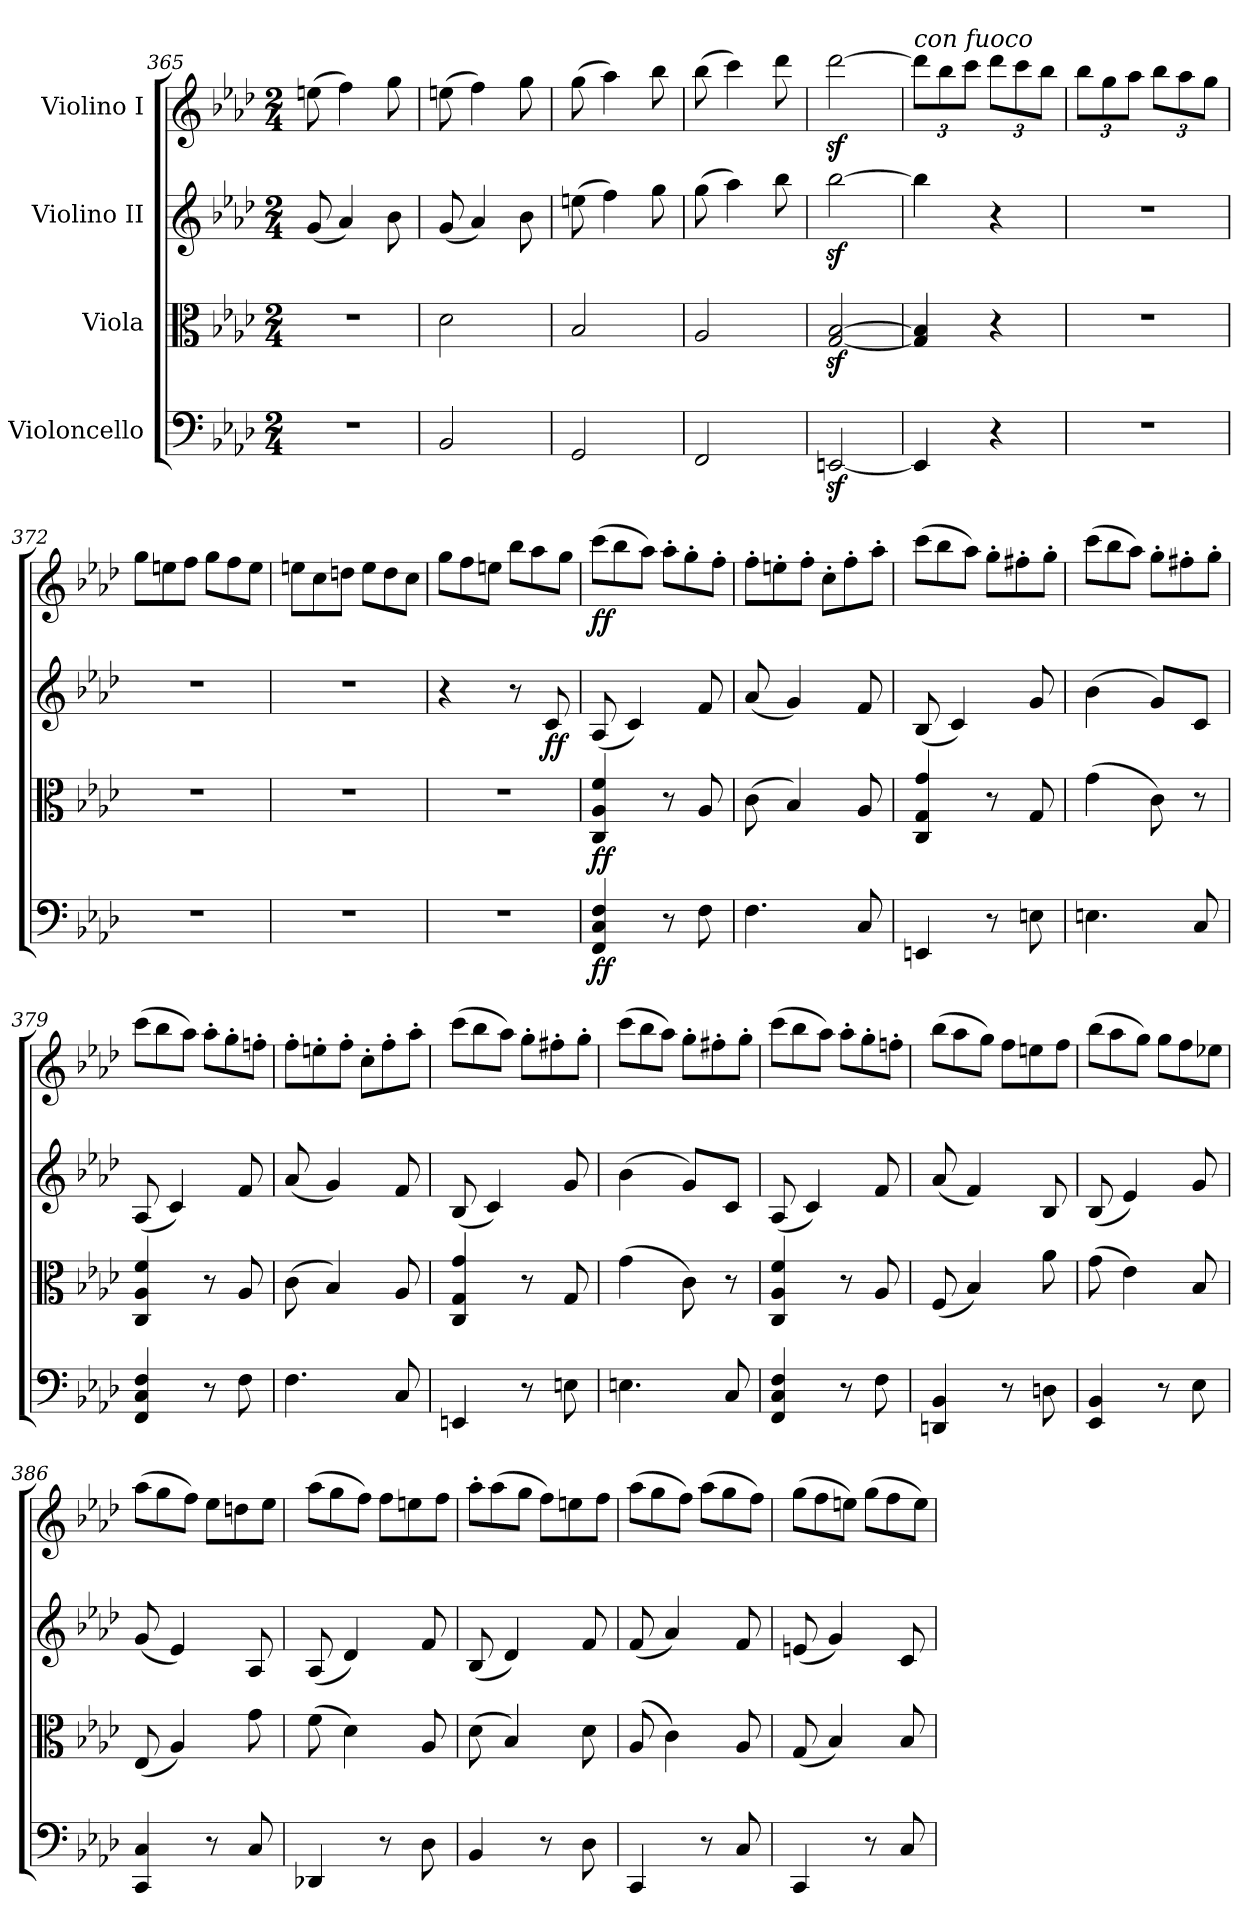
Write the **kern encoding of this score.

**kern	**dynam	**kern	**dynam	**kern	**dynam	**kern	**dynam
*part4	*part4	*part3	*part3	*part2	*part2	*part1	*part1
*staff4	*staff4	*staff3	*staff3	*staff2	*staff2	*staff1	*staff1
*I"Violoncello	*	*I"Viola	*	*I"Violino II	*	*I"Violino I	*
*clefF4	*	*clefC3	*	*clefG2	*	*clefG2	*
*k[b-e-a-d-]	*	*k[b-e-a-d-]	*	*k[b-e-a-d-]	*	*k[b-e-a-d-]	*
*M2/4	*	*M2/4	*	*M2/4	*	*M2/4	*
=365	=365	=365	=365	=365	=365	=365	=365
!	!	!	!	!	!LO:DY:b	!	!LO:DY:b
2r	.	2r	.	(8g/	other-dynamics	(8een\	other-dynamics
.	.	.	.	4a-/)	.	4ff\)	.
.	.	.	.	8b-\	.	8gg\	.
!!LO:LB:g=z
=366	=366	=366	=366	=366	=366	=366	=366
!	!LO:DY:b	!	!LO:DY:b	!	!	!	!
2BB-/	other-dynamics	2d-\	other-dynamics	(8g/	.	(8een\	.
.	.	.	.	4a-/)	.	4ff\)	.
.	.	.	.	8b-\	.	8gg\	.
=367	=367	=367	=367	=367	=367	=367	=367
2GG/	.	2B-/	.	(8een\	.	(8gg\	.
.	.	.	.	4ff\)	.	4aa-\)	.
.	.	.	.	8gg\	.	8bb-\	.
=368	=368	=368	=368	=368	=368	=368	=368
2FF/	.	2A-/	.	(8gg\	.	(8bb-\	.
.	.	.	.	4aa-\)	.	4ccc\)	.
.	.	.	.	8bb-\	.	8ddd-\	.
=369	=369	=369	=369	=369	=369	=369	=369
[2EEnz</	.	[2G/z< [2B-/z<	.	[2bb-z<\	.	[2ddd-z<\	.
=370	=370	=370	=370	=370	=370	=370	=370
*	*	*	*	*	*	*Xbrackettup	*
!	!	!	!	!	!	!LO:TX:a:i:t=con fuoco	!
4EE/]	.	4G/] 4B-/]	.	4bb-\]	.	12ddd-\L]	.
.	.	.	.	.	.	12bb-\	.
.	.	.	.	.	.	12ccc\J	.
4r	.	4r	.	4r	.	12ddd-\L	.
.	.	.	.	.	.	12ccc\	.
.	.	.	.	.	.	12bb-\J	.
=371	=371	=371	=371	=371	=371	=371	=371
2r	.	2r	.	2r	.	12bb-\L	.
.	.	.	.	.	.	12gg\	.
.	.	.	.	.	.	12aa-\J	.
.	.	.	.	.	.	12bb-\L	.
.	.	.	.	.	.	12aa-\	.
.	.	.	.	.	.	12gg\J	.
=372	=372	=372	=372	=372	=372	=372	=372
*	*	*	*	*	*	*Xtuplet	*
2r	.	2r	.	2r	.	12gg\L	.
.	.	.	.	.	.	12een\	.
.	.	.	.	.	.	12ff\J	.
.	.	.	.	.	.	12gg\L	.
.	.	.	.	.	.	12ff\	.
.	.	.	.	.	.	12ee\J	.
!!LO:PB:g=z
=373	=373	=373	=373	=373	=373	=373	=373
2r	.	2r	.	2r	.	12een\L	.
.	.	.	.	.	.	12cc\	.
.	.	.	.	.	.	12ddn\J	.
.	.	.	.	.	.	12ee\L	.
.	.	.	.	.	.	12dd\	.
.	.	.	.	.	.	12cc\J	.
=374	=374	=374	=374	=374	=374	=374	=374
2r	.	2r	.	4r	.	12gg\L	.
.	.	.	.	.	.	12ff\	.
.	.	.	.	.	.	12een\J	.
.	.	.	.	8r	.	12bb-\L	.
.	.	.	.	.	.	12aa-\	.
!	!	!	!	!	!LO:DY:b	!	!
.	.	.	.	8c/	ff	.	.
.	.	.	.	.	.	12gg\J	.
=375	=375	=375	=375	=375	=375	=375	=375
!	!LO:DY:b	!	!LO:DY:b	!	!	!	!LO:DY:b
4FF/ 4C/ 4F/	ff	4C/ 4A-/ 4f/	ff	(8A-/	.	(12ccc\L	ff
.	.	.	.	.	.	12bb-\	.
.	.	.	.	4c/)	.	.	.
.	.	.	.	.	.	12aa-\J)	.
8r	.	8r	.	.	.	12aa-'\L	.
.	.	.	.	.	.	12gg'\	.
8F\	.	8A-/	.	8f/	.	.	.
.	.	.	.	.	.	12ff'\J	.
=376	=376	=376	=376	=376	=376	=376	=376
4.F\	.	(8c\	.	(8a-/	.	12ff'\L	.
.	.	.	.	.	.	12een'\	.
.	.	4B-/)	.	4g/)	.	.	.
.	.	.	.	.	.	12ff'\J	.
.	.	.	.	.	.	12cc'\L	.
.	.	.	.	.	.	12ff'\	.
8C/	.	8A-/	.	8f/	.	.	.
.	.	.	.	.	.	12aa-'\J	.
=377	=377	=377	=377	=377	=377	=377	=377
4EEn/	.	4C/ 4G/ 4g/	.	(8B-/	.	(12ccc\L	.
.	.	.	.	.	.	12bb-\	.
.	.	.	.	4c/)	.	.	.
.	.	.	.	.	.	12aa-\J)	.
8r	.	8r	.	.	.	12gg'\L	.
.	.	.	.	.	.	12ff#X'\	.
8En\	.	8G/	.	8g/	.	.	.
.	.	.	.	.	.	12gg'\J	.
=378	=378	=378	=378	=378	=378	=378	=378
4.En\	.	(4g\	.	(4b-\	.	(12ccc\L	.
.	.	.	.	.	.	12bb-\	.
.	.	.	.	.	.	12aa-\J)	.
.	.	8c\)	.	8g/L)	.	12gg'\L	.
.	.	.	.	.	.	12ff#X'\	.
8C/	.	8r	.	8c/J	.	.	.
.	.	.	.	.	.	12gg'\J	.
!!LO:LB:g=z
=379	=379	=379	=379	=379	=379	=379	=379
4FF/ 4C/ 4F/	.	4C/ 4A-/ 4f/	.	(8A-/	.	(12ccc\L	.
.	.	.	.	.	.	12bb-\	.
.	.	.	.	4c/)	.	.	.
.	.	.	.	.	.	12aa-\J)	.
8r	.	8r	.	.	.	12aa-'\L	.
.	.	.	.	.	.	12gg'\	.
8F\	.	8A-/	.	8f/	.	.	.
.	.	.	.	.	.	12ffn'\J	.
=380	=380	=380	=380	=380	=380	=380	=380
4.F\	.	(8c\	.	(8a-/	.	12ff'\L	.
.	.	.	.	.	.	12een'\	.
.	.	4B-/)	.	4g/)	.	.	.
.	.	.	.	.	.	12ff'\J	.
.	.	.	.	.	.	12cc'\L	.
.	.	.	.	.	.	12ff'\	.
8C/	.	8A-/	.	8f/	.	.	.
.	.	.	.	.	.	12aa-'\J	.
=381	=381	=381	=381	=381	=381	=381	=381
4EEn/	.	4C/ 4G/ 4g/	.	(8B-/	.	(12ccc\L	.
.	.	.	.	.	.	12bb-\	.
.	.	.	.	4c/)	.	.	.
.	.	.	.	.	.	12aa-\J)	.
8r	.	8r	.	.	.	12gg'\L	.
.	.	.	.	.	.	12ff#X'\	.
8En\	.	8G/	.	8g/	.	.	.
.	.	.	.	.	.	12gg'\J	.
=382	=382	=382	=382	=382	=382	=382	=382
4.En\	.	(4g\	.	(4b-\	.	(12ccc\L	.
.	.	.	.	.	.	12bb-\	.
.	.	.	.	.	.	12aa-\J)	.
.	.	8c\)	.	8g/L)	.	12gg'\L	.
.	.	.	.	.	.	12ff#X'\	.
8C/	.	8r	.	8c/J	.	.	.
.	.	.	.	.	.	12gg'\J	.
=383	=383	=383	=383	=383	=383	=383	=383
4FF/ 4C/ 4F/	.	4C/ 4A-/ 4f/	.	(8A-/	.	(12ccc\L	.
.	.	.	.	.	.	12bb-\	.
.	.	.	.	4c/)	.	.	.
.	.	.	.	.	.	12aa-\J)	.
8r	.	8r	.	.	.	12aa-'\L	.
.	.	.	.	.	.	12gg'\	.
8F\	.	8A-/	.	8f/	.	.	.
.	.	.	.	.	.	12ffn'\J	.
!!LO:LB:g=z
=384	=384	=384	=384	=384	=384	=384	=384
!	!LO:DY:b	!	!LO:DY:b	!	!LO:DY:b	!	!LO:DY:b
4DDn/ 4BB-/	other-dynamics	(8F/	other-dynamics	(8a-/	other-dynamics	(12bb-\L	other-dynamics
.	.	.	.	.	.	12aa-\	.
.	.	4B-/)	.	4f/)	.	.	.
.	.	.	.	.	.	12gg\J)	.
8r	.	.	.	.	.	12ff\L	.
.	.	.	.	.	.	12een\	.
8Dn\	.	8a-\	.	8B-/	.	.	.
.	.	.	.	.	.	12ff\J	.
=385	=385	=385	=385	=385	=385	=385	=385
4EE-/ 4BB-/	.	(8g\	.	(8B-/	.	(12bb-\L	.
.	.	.	.	.	.	12aa-\	.
.	.	4e-\)	.	4e-/)	.	.	.
.	.	.	.	.	.	12gg\J)	.
8r	.	.	.	.	.	12gg\L	.
.	.	.	.	.	.	12ff\	.
8E-\	.	8B-/	.	8g/	.	.	.
.	.	.	.	.	.	12ee-X\J	.
=386	=386	=386	=386	=386	=386	=386	=386
4CC/ 4C/	.	(8E-/	.	(8g/	.	(12aa-\L	.
.	.	.	.	.	.	12gg\	.
.	.	4A-/)	.	4e-/)	.	.	.
.	.	.	.	.	.	12ff\J)	.
8r	.	.	.	.	.	12ee-\L	.
.	.	.	.	.	.	12ddn\	.
8C/	.	8g\	.	8A-/	.	.	.
.	.	.	.	.	.	12ee-\J	.
=387	=387	=387	=387	=387	=387	=387	=387
4DD-X/	.	(8f\	.	(8A-/	.	(12aa-\L	.
.	.	.	.	.	.	12gg\	.
.	.	4d-\)	.	4d-/)	.	.	.
.	.	.	.	.	.	12ff\J)	.
8r	.	.	.	.	.	12ff\L	.
.	.	.	.	.	.	12een\	.
8D-\	.	8A-/	.	8f/	.	.	.
.	.	.	.	.	.	12ff\J	.
=388	=388	=388	=388	=388	=388	=388	=388
4BB-/	.	(8d-\	.	(8B-/	.	12aa-'\L	.
.	.	.	.	.	.	(12aa-\	.
.	.	4B-/)	.	4d-/)	.	.	.
.	.	.	.	.	.	12gg\J	.
8r	.	.	.	.	.	12ff\L)	.
.	.	.	.	.	.	12een\	.
8D-\	.	8d-\	.	8f/	.	.	.
.	.	.	.	.	.	12ff\J	.
=389	=389	=389	=389	=389	=389	=389	=389
4CC/	.	(8A-/	.	(8f/	.	(12aa-\L	.
.	.	.	.	.	.	12gg\	.
.	.	4c\)	.	4a-/)	.	.	.
.	.	.	.	.	.	12ff\J)	.
8r	.	.	.	.	.	(12aa-\L	.
.	.	.	.	.	.	12gg\	.
8C/	.	8A-/	.	8f/	.	.	.
.	.	.	.	.	.	12ff\J)	.
!!LO:PB:g=z
=390	=390	=390	=390	=390	=390	=390	=390
4CC/	.	(8G/	.	(8en/	.	(12gg\L	.
.	.	.	.	.	.	12ff\	.
.	.	4B-/)	.	4g/)	.	.	.
.	.	.	.	.	.	12een\J)	.
8r	.	.	.	.	.	(12gg\L	.
.	.	.	.	.	.	12ff\	.
8C/	.	8B-/	.	8c/	.	.	.
.	.	.	.	.	.	12ee\J)	.
=	=	=	=	=	=	=	=
*-	*-	*-	*-	*-	*-	*-	*-
